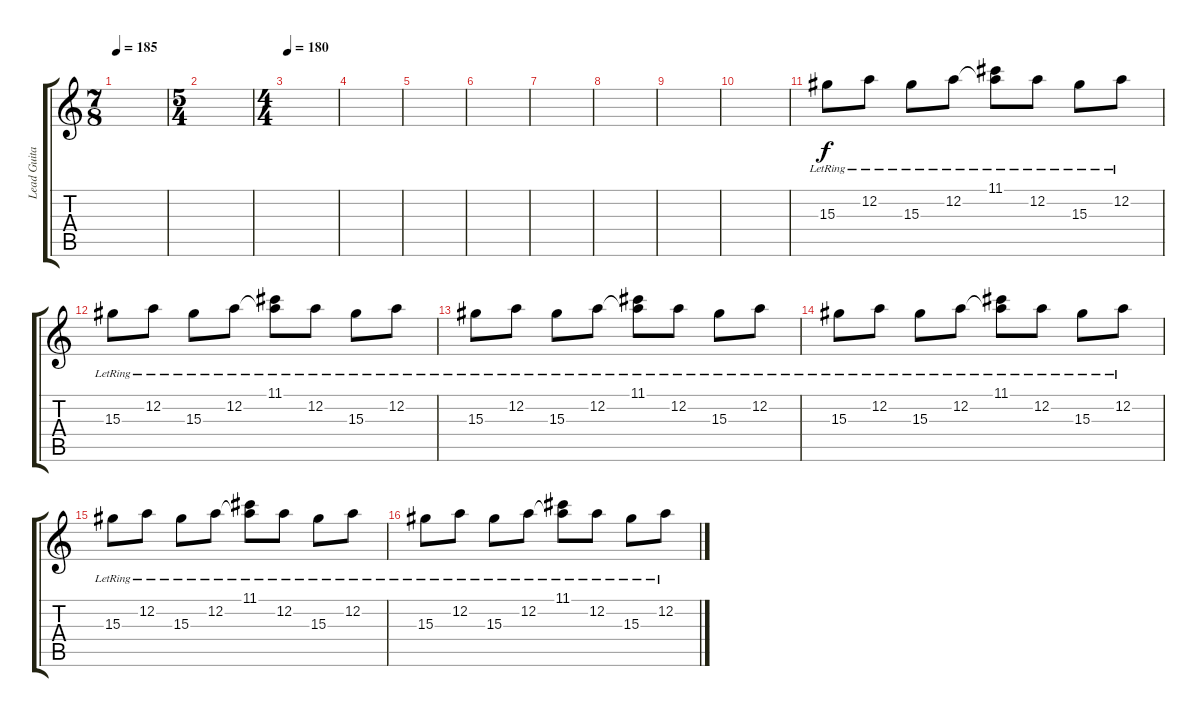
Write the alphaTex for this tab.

\track ("Lead Guitar 1" "Lead Guita") {instrument distortionguitar}
\staff {score tabs}
\tuning (D4 A3 F3 C3 G2 C2) {hide}
\ts (7 8)
\tempo 185
\clef g2
\ks c
|
\ts (5 4)
|
\ts (4 4)
\tempo 180
|
|
|
|
|
|
|
|
15.3{lr}.8{instrument overdrivenguitar} 12.2{lr}.8 15.3{lr}.8 12.2{lr}.8 (11.1{lr} 12.2{t}).8 12.2{lr}.8 15.3{lr}.8 12.2{lr}.8 |
15.3{lr}.8 12.2{lr}.8 15.3{lr}.8 12.2{lr}.8 (11.1{lr} 12.2{t}).8 12.2{lr}.8 15.3{lr}.8 12.2{lr}.8 |
15.3{lr}.8 12.2{lr}.8 15.3{lr}.8 12.2{lr}.8 (11.1{lr} 12.2{t}).8 12.2{lr}.8 15.3{lr}.8 12.2{lr}.8 |
15.3{lr}.8 12.2{lr}.8 15.3{lr}.8 12.2{lr}.8 (11.1{lr} 12.2{t}).8 12.2{lr}.8 15.3{lr}.8 12.2{lr}.8 |
15.3{lr}.8 12.2{lr}.8 15.3{lr}.8 12.2{lr}.8 (11.1{lr} 12.2{t}).8 12.2{lr}.8 15.3{lr}.8 12.2{lr}.8 |
15.3{lr}.8 12.2{lr}.8 15.3{lr}.8 12.2{lr}.8 (11.1{lr} 12.2{t}).8 12.2{lr}.8 15.3{lr}.8 12.2{lr}.8
